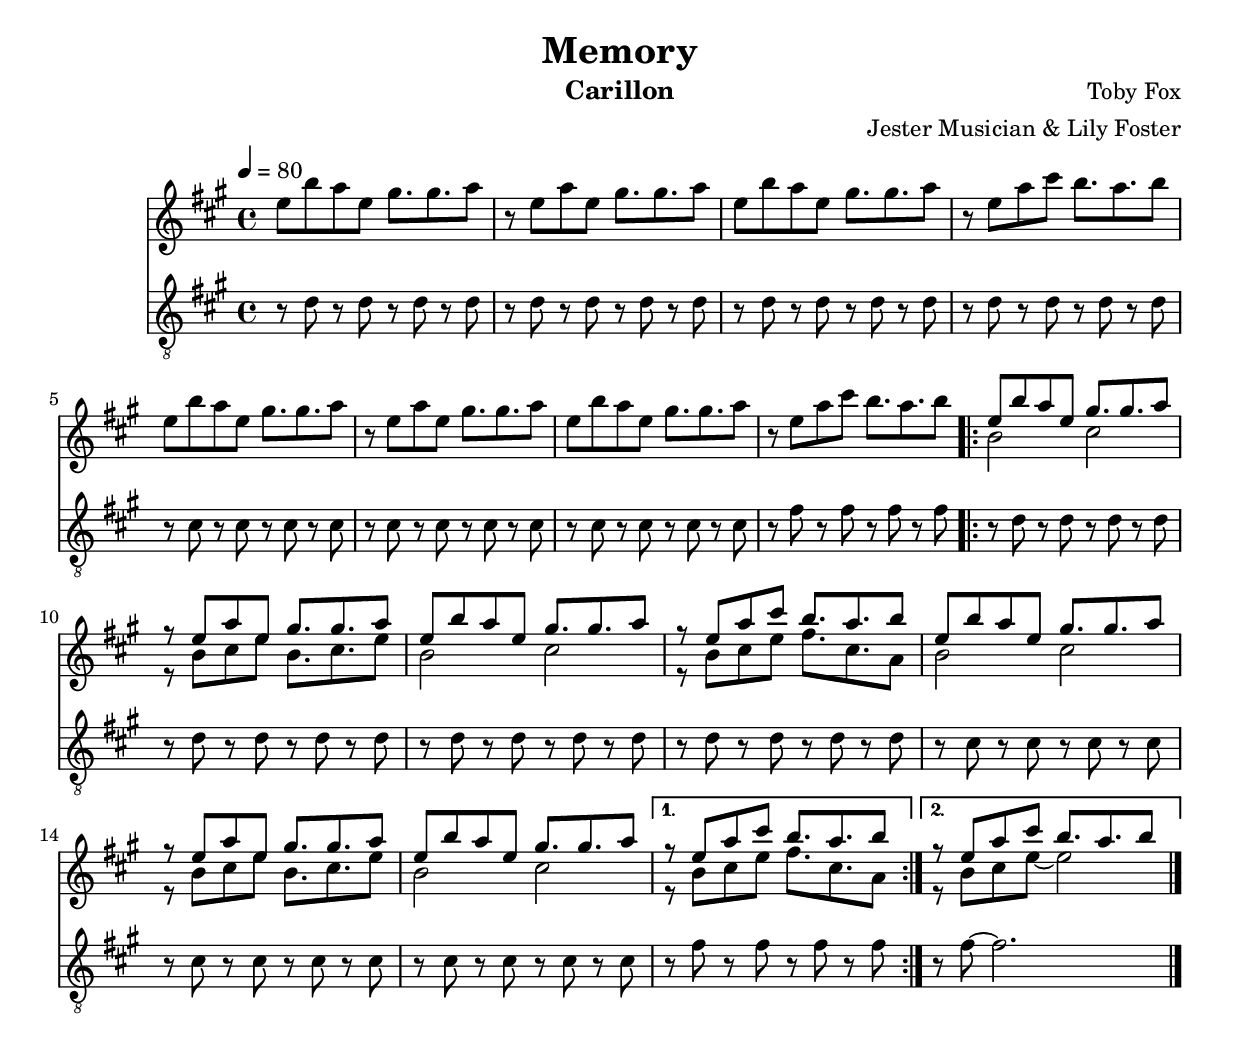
\version "2.18.2"

\header {
  title = "Memory"
  instrument = "Carillon"
  composer = "Toby Fox"
  arranger = "Jester Musician & Lily Foster"
}

main_tempo = \tempo 4 = 80
main_key = \key a \major

melody = \relative c'' {
  % part 1
  e8 b' a e gis8. gis a8
  r8 e a e gis8. gis a8
  e8 b' a e gis8. gis a8
  r8 e a cis b8. a b8

  e,8 b' a e gis8. gis a8
  r8 e a e gis8. gis a8
  e8 b' a e gis8. gis a8
  r8 e a cis b8. a b8

  \repeat volta 2 {
    <<
      {
        e,8 b' a e gis8. gis a8
        r8 e a e gis8. gis a8
        e8 b' a e gis8. gis a8
        r8 e a cis b8. a b8

        e,8 b' a e gis8. gis a8
        r8 e a e gis8. gis a8
        e8 b' a e gis8. gis a8
      }
      \\
      {
        b,2 cis
        r8 b cis e b8. cis e8
        b2 cis
        r8 b cis e fis8. cis a8

        b2 cis
        r8 b cis e b8. cis e8
        b2 cis
      }
    >>
  }
  \alternative {
    {
      <<
        {
          r8 e a cis b8. a b8
        }
        \\
        {
          r8 b, cis e fis8. cis a8
        }
      >>
    }

    {
      <<
        {
          r8 e' a cis b8. a b8
        }
        \\
        {
          r8 b, cis e~ e2
        }
      >>
    }
  }

  \bar "|."
}

bass = \relative c' {
  % part 1
  r8 d r d r d r d
  r8 d r d r d r d
  r8 d r d r d r d
  r8 d r d r d r d

  r8 cis r cis r cis r cis
  r8 cis r cis r cis r cis
  r8 cis r cis r cis r cis
  r8 fis r fis r fis r fis

  \repeat volta 2 {
    r8 d r d r d r d
    r8 d r d r d r d
    r8 d r d r d r d
    r8 d r d r d r d

    r8 cis r cis r cis r cis
    r8 cis r cis r cis r cis
    r8 cis r cis r cis r cis
  }
  \alternative {
    {
      r8 fis r fis r fis r fis
    }

    {
      r8 fis~ fis2.
    }
  }

  \bar "|."
}

keys = \new Staff {
  \clef "treble"

  \main_tempo
  \main_key

  \melody
}

pedals = \new Staff {
  \clef "treble_8"

  \main_tempo
  \main_key

  \bass
}

\score {
  <<
    \keys
    \pedals
  >>

  \layout {}
}

\score {
  \unfoldRepeats
  <<
    \keys
    \pedals
  >>

  \midi {}
}
